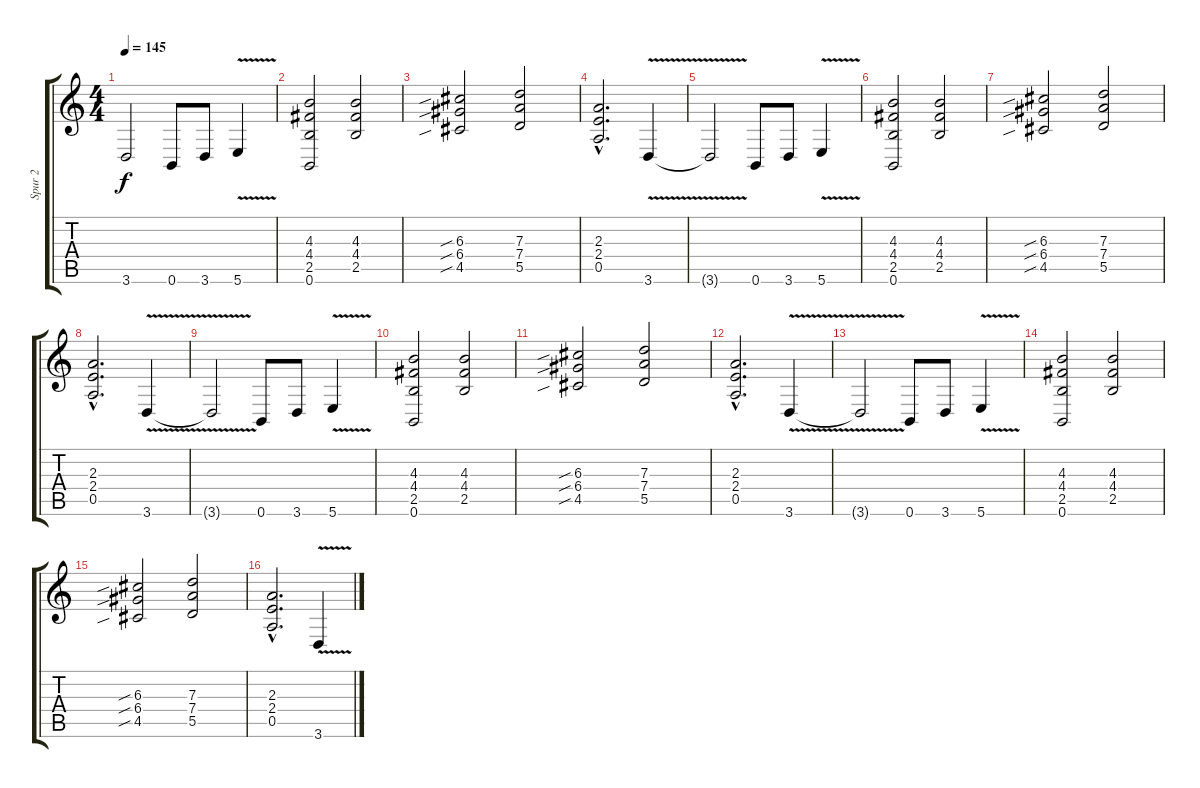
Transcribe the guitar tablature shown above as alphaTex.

\track ("Spur 2" "Spur 2") {instrument distortionguitar}
\staff {score tabs}
\tuning (E4 B3 G3 D3 A2 B1) {hide}
\ts (4 4)
\tempo 145
\clef g2
\ks c
3.6{t}.2{dy f} 0.6.8 3.6.8 5.6{v}.4 |
(4.3 4.4 2.5 0.6).2 (4.3 4.4 2.5).2 |
(6.3{sib} 6.4{sib} 4.5{sib}).2 (7.3 7.4 5.5).2 |
(2.3{hac} 2.4{hac} 0.5{hac}).2{d} 3.6{v}.4 |
3.6{t}.2 0.6.8 3.6.8 5.6{v}.4 |
(4.3 4.4 2.5 0.6).2 (4.3 4.4 2.5).2 |
(6.3{sib} 6.4{sib} 4.5{sib}).2 (7.3 7.4 5.5).2 |
(2.3{hac} 2.4{hac} 0.5{hac}).2{d} 3.6{v}.4 |
3.6{t}.2 0.6.8 3.6.8 5.6{v}.4 |
(4.3 4.4 2.5 0.6).2 (4.3 4.4 2.5).2 |
(6.3{sib} 6.4{sib} 4.5{sib}).2 (7.3 7.4 5.5).2 |
(2.3{hac} 2.4{hac} 0.5{hac}).2{d} 3.6{v}.4 |
3.6{t}.2 0.6.8 3.6.8 5.6{v}.4 |
(4.3 4.4 2.5 0.6).2 (4.3 4.4 2.5).2 |
(6.3{sib} 6.4{sib} 4.5{sib}).2 (7.3 7.4 5.5).2 |
(2.3{hac} 2.4{hac} 0.5{hac}).2{d} 3.6{v}.4
